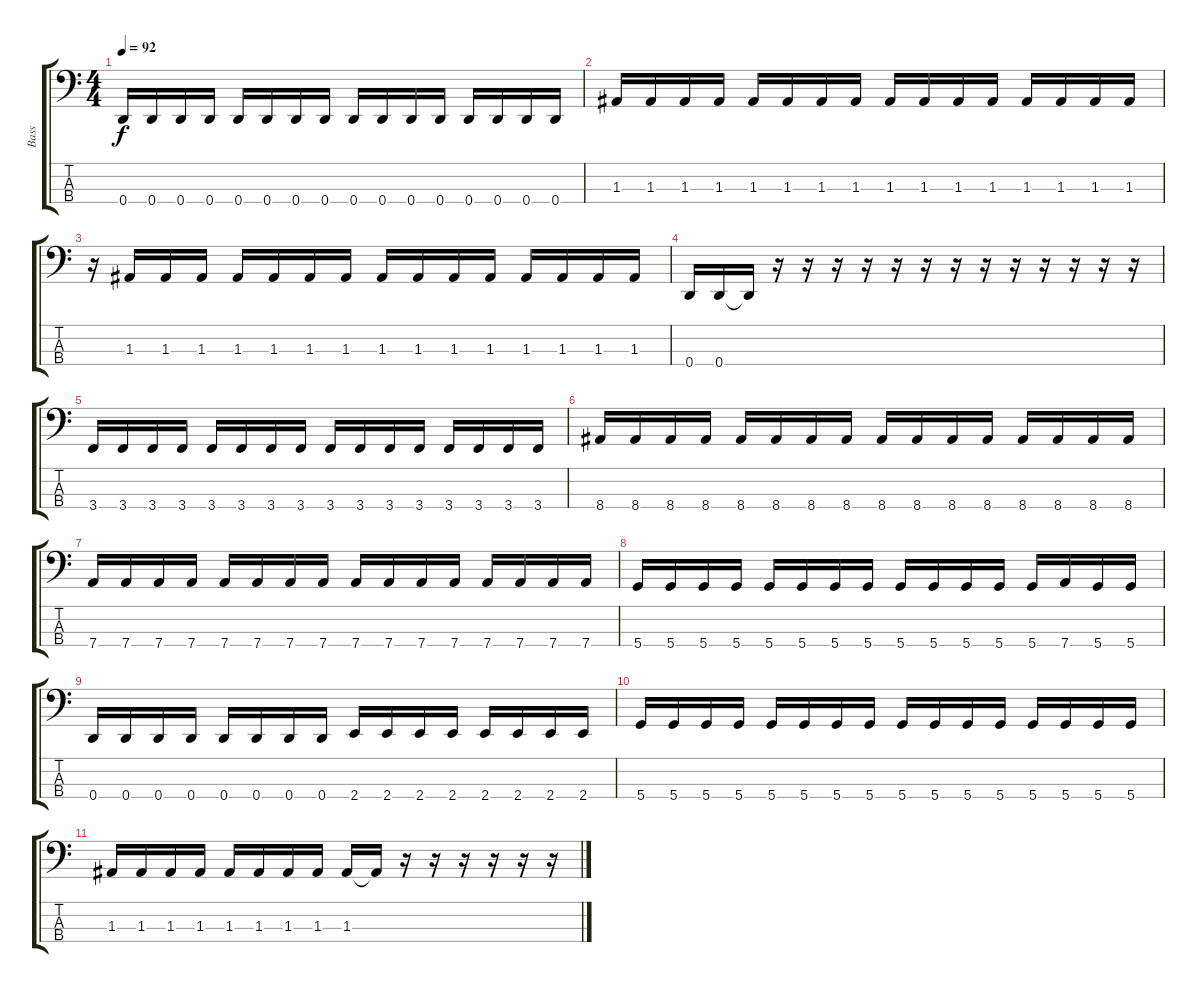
\track ("Bass" "Bass") {instrument electricbasspick}
\staff {score tabs}
\tuning (G2 D2 A1 D1) {hide}
\ts (4 4)
\tempo 92
\clef f4
\ks c
0.4.16{dy f} 0.4.16 0.4.16 0.4.16 0.4.16 0.4.16 0.4.16 0.4.16 0.4.16 0.4.16 0.4.16 0.4.16 0.4.16 0.4.16 0.4.16 0.4.16 |
1.3.16 1.3.16 1.3.16 1.3.16 1.3.16 1.3.16 1.3.16 1.3.16 1.3.16 1.3.16 1.3.16 1.3.16 1.3.16 1.3.16 1.3.16 1.3.16 |
r.16 1.3.16 1.3.16 1.3.16 1.3.16 1.3.16 1.3.16 1.3.16 1.3.16 1.3.16 1.3.16 1.3.16 1.3.16 1.3.16 1.3.16 1.3.16 |
0.4.16 0.4.16 0.4{t}.16 r.16 r.16 r.16 r.16 r.16 r.16 r.16 r.16 r.16 r.16 r.16 r.16 r.16 |
3.4.16 3.4.16 3.4.16 3.4.16 3.4.16 3.4.16 3.4.16 3.4.16 3.4.16 3.4.16 3.4.16 3.4.16 3.4.16 3.4.16 3.4.16 3.4.16 |
8.4.16 8.4.16 8.4.16 8.4.16 8.4.16 8.4.16 8.4.16 8.4.16 8.4.16 8.4.16 8.4.16 8.4.16 8.4.16 8.4.16 8.4.16 8.4.16 |
7.4.16 7.4.16 7.4.16 7.4.16 7.4.16 7.4.16 7.4.16 7.4.16 7.4.16 7.4.16 7.4.16 7.4.16 7.4.16 7.4.16 7.4.16 7.4.16 |
5.4.16 5.4.16 5.4.16 5.4.16 5.4.16 5.4.16 5.4.16 5.4.16 5.4.16 5.4.16 5.4.16 5.4.16 5.4.16 7.4.16 5.4.16 5.4.16 |
0.4.16 0.4.16 0.4.16 0.4.16 0.4.16 0.4.16 0.4.16 0.4.16 2.4.16 2.4.16 2.4.16 2.4.16 2.4.16 2.4.16 2.4.16 2.4.16 |
5.4.16 5.4.16 5.4.16 5.4.16 5.4.16 5.4.16 5.4.16 5.4.16 5.4.16 5.4.16 5.4.16 5.4.16 5.4.16 5.4.16 5.4.16 5.4.16 |
1.3.16 1.3.16 1.3.16 1.3.16 1.3.16 1.3.16 1.3.16 1.3.16 1.3.16 1.3{t}.16 r.16 r.16 r.16 r.16 r.16 r.16
